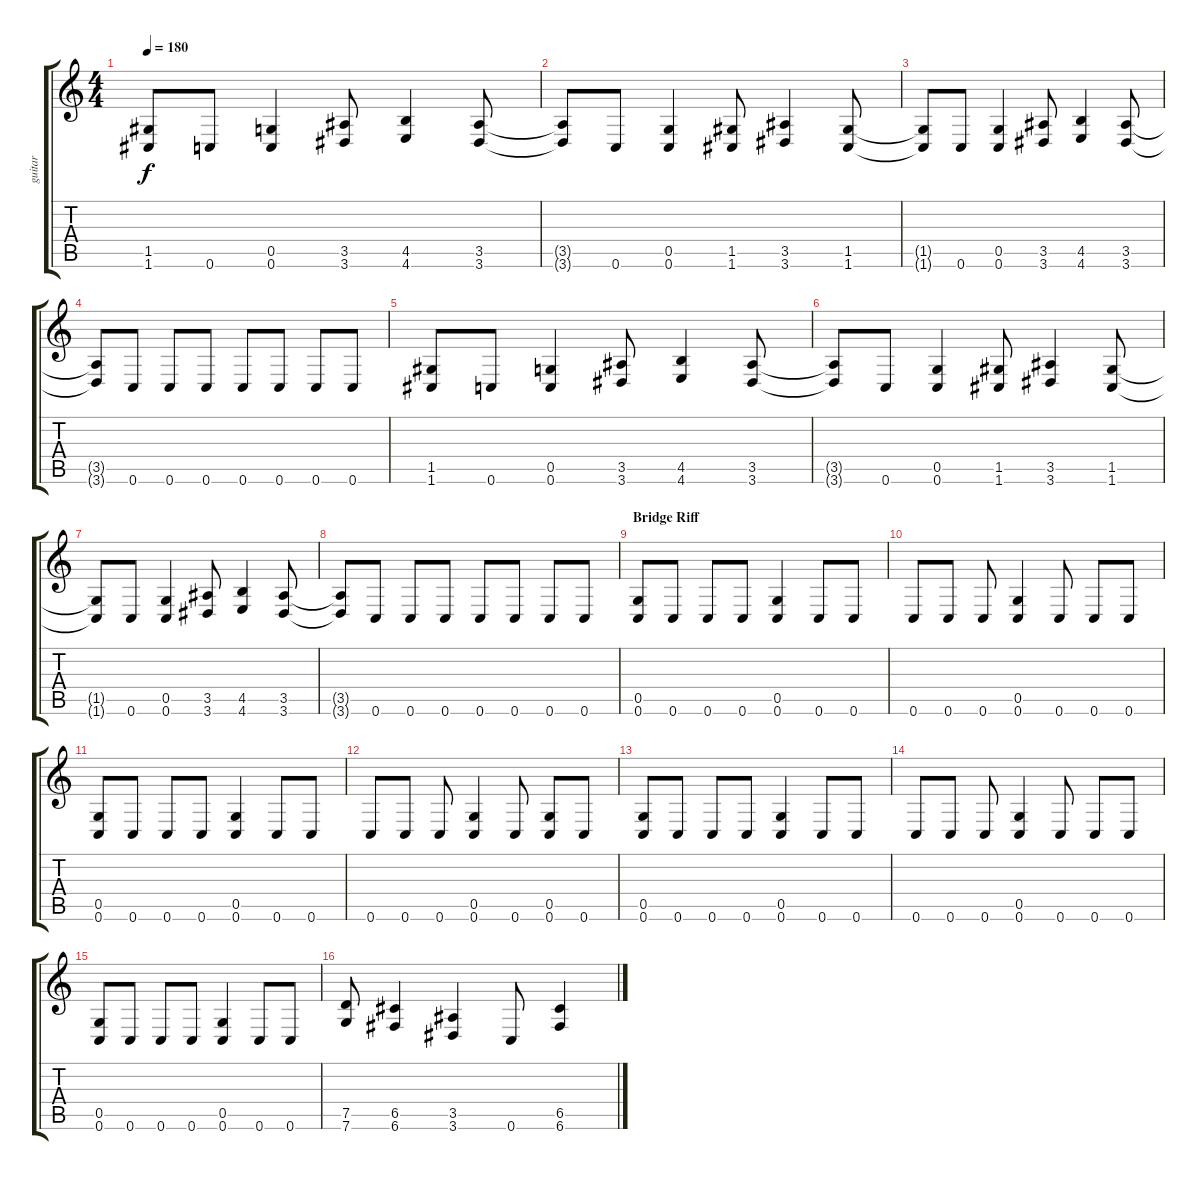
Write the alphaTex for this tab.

\track ("guitar" "guitar") {instrument distortionguitar}
\staff {score tabs}
\tuning (D4 A3 F3 C3 G2 C2) {hide}
\ts (4 4)
\tempo 180
\clef g2
\ks c
(1.5 1.6).8{dy f} 0.6.8 (0.5 0.6).4 (3.5 3.6).8 (4.5 4.6).4 (3.5 3.6).8 |
(3.5{t} 3.6{t}).8 0.6.8 (0.5 0.6).4 (1.5 1.6).8 (3.5 3.6).4 (1.5 1.6).8 |
(1.5{t} 1.6{t}).8 0.6.8 (0.5 0.6).4 (3.5 3.6).8 (4.5 4.6).4 (3.5 3.6).8 |
(3.5{t} 3.6{t}).8 0.6.8 0.6.8 0.6.8 0.6.8 0.6.8 0.6.8 0.6.8 |
(1.5 1.6).8 0.6.8 (0.5 0.6).4 (3.5 3.6).8 (4.5 4.6).4 (3.5 3.6).8 |
(3.5{t} 3.6{t}).8 0.6.8 (0.5 0.6).4 (1.5 1.6).8 (3.5 3.6).4 (1.5 1.6).8 |
(1.5{t} 1.6{t}).8 0.6.8 (0.5 0.6).4 (3.5 3.6).8 (4.5 4.6).4 (3.5 3.6).8 |
(3.5{t} 3.6{t}).8 0.6.8 0.6.8 0.6.8 0.6.8 0.6.8 0.6.8 0.6.8 |
\section ("" "Bridge Riff")
(0.5 0.6).8 0.6.8 0.6.8 0.6.8 (0.5 0.6).4 0.6.8 0.6.8 |
0.6.8 0.6.8 0.6.8 (0.5 0.6).4 0.6.8 0.6.8 0.6.8 |
(0.5 0.6).8 0.6.8 0.6.8 0.6.8 (0.5 0.6).4 0.6.8 0.6.8 |
0.6.8 0.6.8 0.6.8 (0.5 0.6).4 0.6.8 (0.5 0.6).8 0.6.8 |
(0.5 0.6).8 0.6.8 0.6.8 0.6.8 (0.5 0.6).4 0.6.8 0.6.8 |
0.6.8 0.6.8 0.6.8 (0.5 0.6).4 0.6.8 0.6.8 0.6.8 |
(0.5 0.6).8 0.6.8 0.6.8 0.6.8 (0.5 0.6).4 0.6.8 0.6.8 |
(7.5 7.6).8 (6.5 6.6).4 (3.5 3.6).4 0.6.8 (6.5 6.6).4
